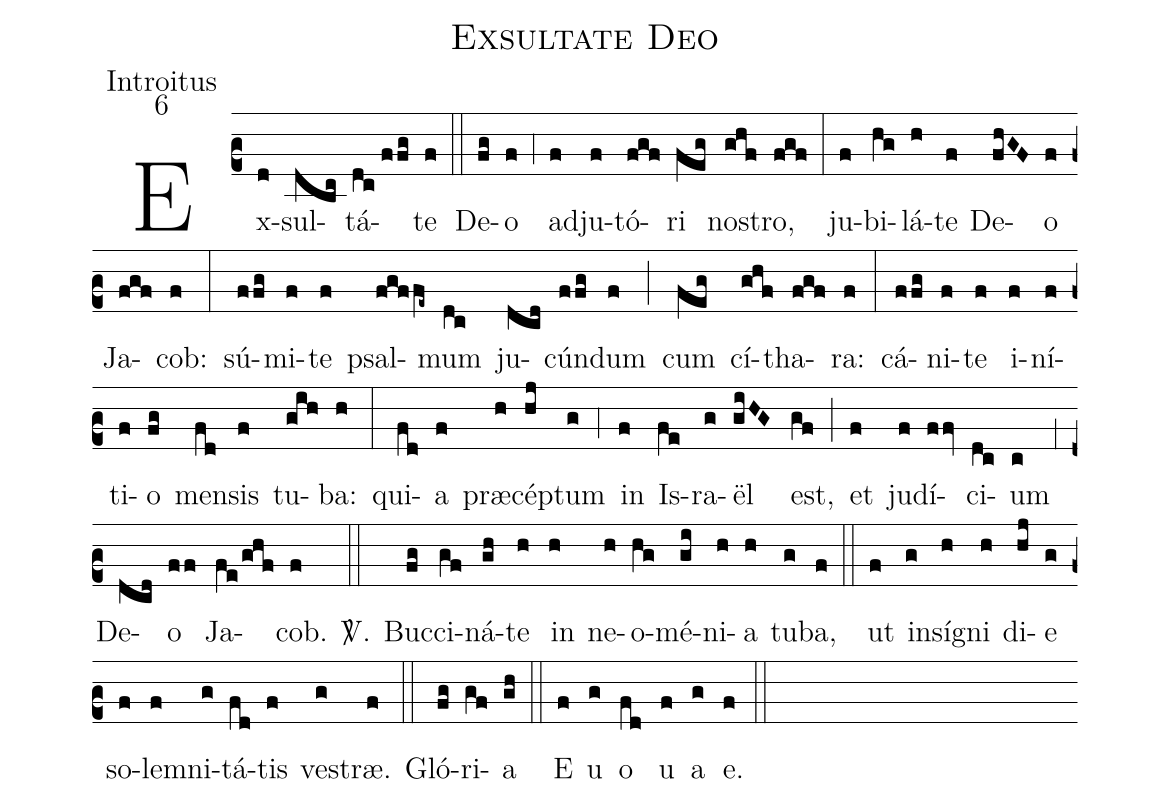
name:Exsultate Deo;
office-part:Introitus;
mode:6;
%%
(c2) Ex(d)sul(dbc)tá(dc//ffg)te(f) (::) De(fg)o(f) (;4) ad(f)ju(f)tó(fgf)ri(feg) no(ghf)stro,(fgf) (:) ju(f)bi(hg)lá(h)te(f) De(fhGF)o(f) Ja(fgf)cob:(f) (:) sú(ffg)mi(f)te(f) psal(fgffe~)mum(dc) ju(dcd)cún(ffg)dum(f) (;) cum(feg) cí(ghf)tha(fgf)ra:(f) (:) cá(ffg)ni(f)te(f) i(f)ní(f)ti(f)o(fg) men(fd)sis(f) tu(gih)ba:(h) (:) qui(fd)a(f) præ(h)cép(hj)tum(g) (;4) in(f) Is(fe)ra(g)ël(giHG) est,(gf) (;) et(f) ju(f)dí(ffv)ci(dc)um(c) (;1) De(dcd)o(ff) Ja(fe/ghf)cob.(f) <sp>V/</sp>.(::) Buc(fg)ci(gf)ná(gh)te(h) in(h) ne(h)o(hg)mé(gi)ni(h)a(h) tu(g)ba,(f) (::) ut(f) in(g)sí(h)gni(h) di(hj)e(g) so(f)le(f)mni(g)tá(fd)tis(f) ve(g)stræ.(f) (::) Gló(fg)ri(gf)a(gh) (::) E(f) u(g) o(fd) u(f) a(g) e.(f) (::)
